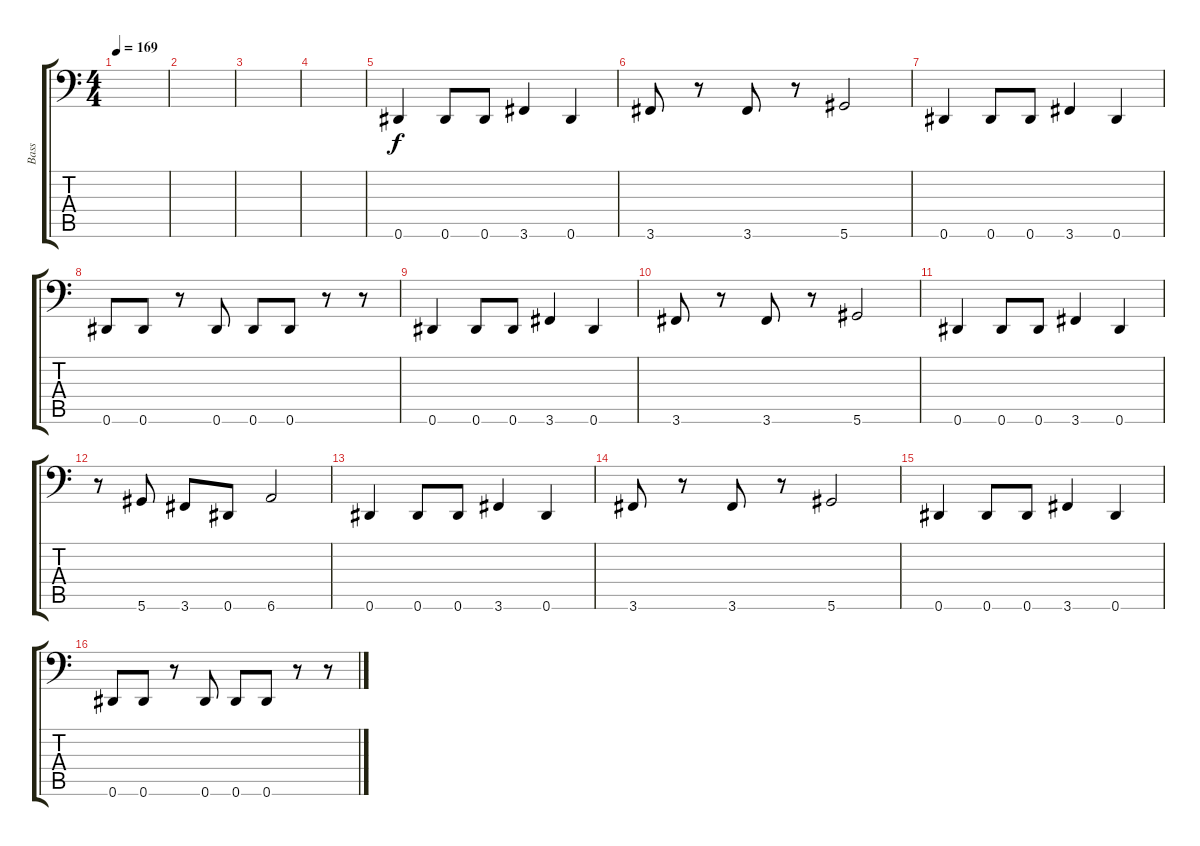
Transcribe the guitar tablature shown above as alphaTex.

\track ("Bass" "Bass") {instrument electricbassfinger}
\staff {score tabs}
\tuning (Eb3 Bb2 Gb2 Db2 Ab1 Eb1) {hide}
\ts (4 4)
\tempo 169
\clef f4
\ks c
|
|
|
|
0.6.4 0.6.8 0.6.8 3.6.4 0.6.4 |
3.6.8 r.8 3.6.8 r.8 5.6.2 |
0.6.4 0.6.8 0.6.8 3.6.4 0.6.4 |
0.6.8 0.6.8 r.8 0.6.8 0.6.8 0.6.8 r.8 r.8 |
0.6.4 0.6.8 0.6.8 3.6.4 0.6.4 |
3.6.8 r.8 3.6.8 r.8 5.6.2 |
0.6.4 0.6.8 0.6.8 3.6.4 0.6.4 |
r.8 5.6.8 3.6.8 0.6.8 6.6.2 |
0.6.4 0.6.8 0.6.8 3.6.4 0.6.4 |
3.6.8 r.8 3.6.8 r.8 5.6.2 |
0.6.4 0.6.8 0.6.8 3.6.4 0.6.4 |
0.6.8 0.6.8 r.8 0.6.8 0.6.8 0.6.8 r.8 r.8
